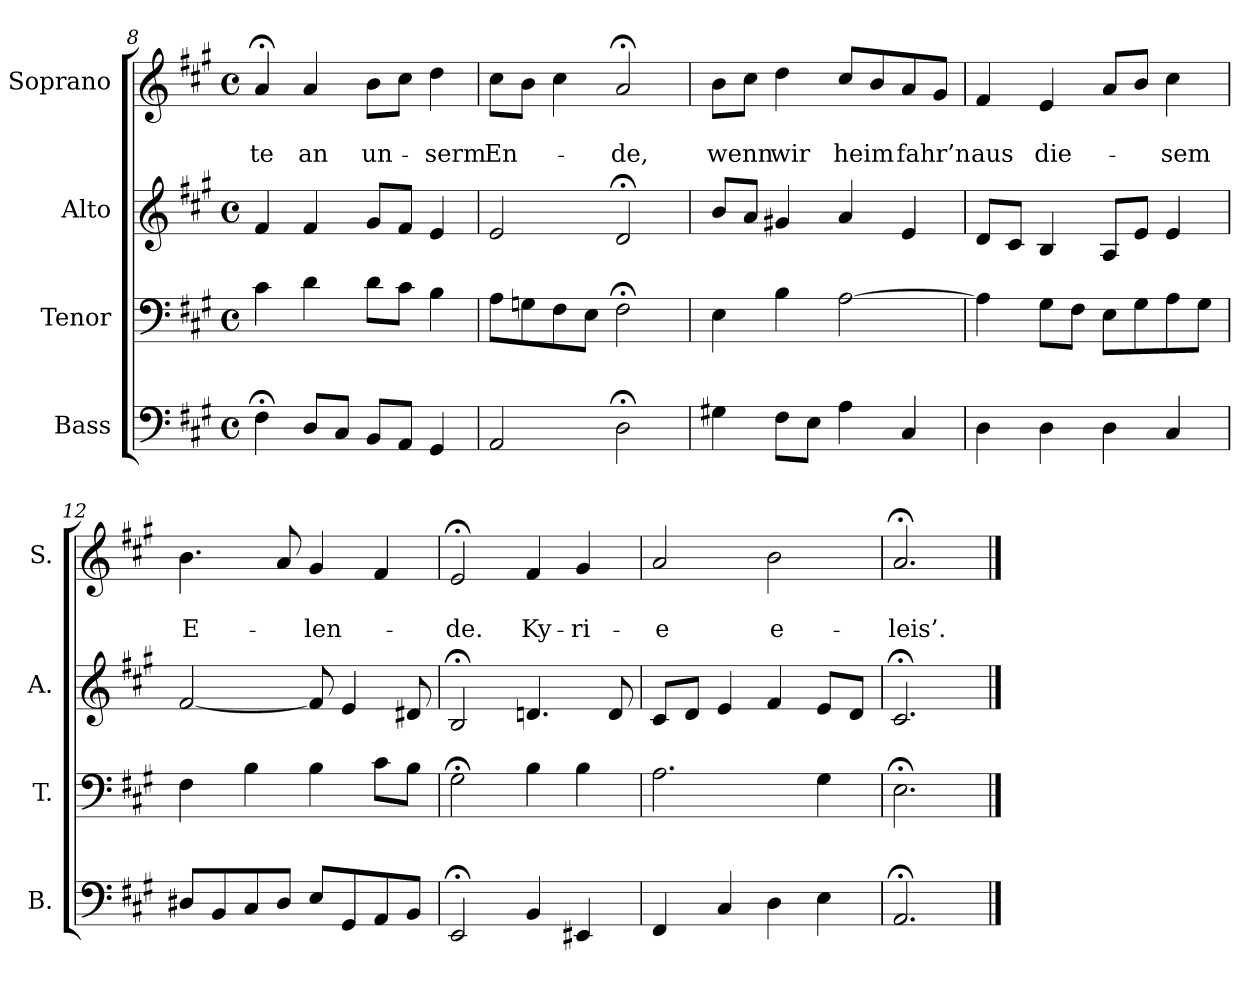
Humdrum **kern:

**kern	**kern	**kern	**kern	**text	**text
*part4	*part3	*part2	*part1	*part1	*part1
*staff4	*staff3	*staff2	*staff1	*staff1	*staff1
*I"Bass	*I"Tenor	*I"Alto	*I"Soprano	*	*
*I'B.	*I'T.	*I'A.	*I'S.	*	*
*clefF4	*clefF4	*clefG2	*clefG2	*	*
*k[f#c#g#]	*k[f#c#g#]	*k[f#c#g#]	*k[f#c#g#]	*	*
*A:	*A:	*A:	*A:	*	*
*M4/4	*M4/4	*M4/4	*M4/4	*	*
*met(c)	*met(c)	*met(c)	*met(c)	*	*
=8	=8	=8	=8	=8	=8
4F#;<\	4c#\	4f#/	4a;</	.	-te
8D/L	4d\	4f#/	4a/	.	an
8C#/J	.	.	.	.	.
8BB/L	8d\L	8g#/L	8b\L	.	un-
8AA/J	8c#\J	8f#/J	8cc#\J	.	.
4GG#/	4B\	4e/	4dd\	.	serm
=9	=9	=9	=9	=9	=9
2AA/	8A\L	2e/	8cc#\L	.	En-
.	8Gn\	.	8b\J	.	.
.	8F#\	.	4cc#\	.	.
.	8E\J	.	.	.	.
2D;<\	2F#;<\	2d;</	2a;</	.	-de,
!!LO:PB:g=z
=10	=10	=10	=10	=10	=10
4G#X\	4E\	8b/L	8b\L	.	wenn
.	.	8a/J	8cc#\J	.	.
8F#\L	4B\	4g#X/	4dd\	.	wir
8E\J	.	.	.	.	.
4A\	[2A\	4a/	8cc#/L	.	heim
.	.	.	8b/	.	.
4C#/	.	4e/	8a/	.	fahr’n
.	.	.	8g#/J	.	.
=11	=11	=11	=11	=11	=11
4D\	4A\]	8d/L	4f#/	.	aus
.	.	8c#/J	.	.	.
4D\	8G#\L	4B/	4e/	.	die-
.	8F#\J	.	.	.	.
4D\	8E\L	8A/L	8a/L	.	.
.	8G#\	8e/J	8b/J	.	.
4C#/	8A\	4e/	4cc#\	.	-sem
.	8G#\J	.	.	.	.
=12	=12	=12	=12	=12	=12
8D#X/L	4F#\	[2f#/	4.b\	.	E-
8BB/	.	.	.	.	.
8C#/	4B\	.	.	.	.
8D#/J	.	.	8a/	.	.
8E/L	4B\	8f#/]	4g#/	.	-len-
8GG#/	.	4e/	.	.	.
8AA/	8c#\L	.	4f#/	.	.
8BB/J	8B\J	8d#X/	.	.	.
=13	=13	=13	=13	=13	=13
2EE;</	2G#;<\	2B;</	2e;</	.	-de.
4BB/	4B\	4.dn/	4f#/	.	Ky-
4EE#X/	4B\	.	4g#/	.	-ri-
.	.	8d/	.	.	.
=14	=14	=14	=14	=14	=14
4FF#/	2.A\	8c#/L	2a/	.	-e
.	.	8d/J	.	.	.
4C#/	.	4e/	.	.	.
4D\	.	4f#/	2b\	.	e-
4E\	4G#\	8e/L	.	.	.
.	.	8d/J	.	.	.
=15	=15	=15	=15	=15	=15
2.AA;</	2.E;<\	2.c#;</	2.a;</	.	-leis’.
==	==	==	==	==	==
*-	*-	*-	*-	*-	*-
